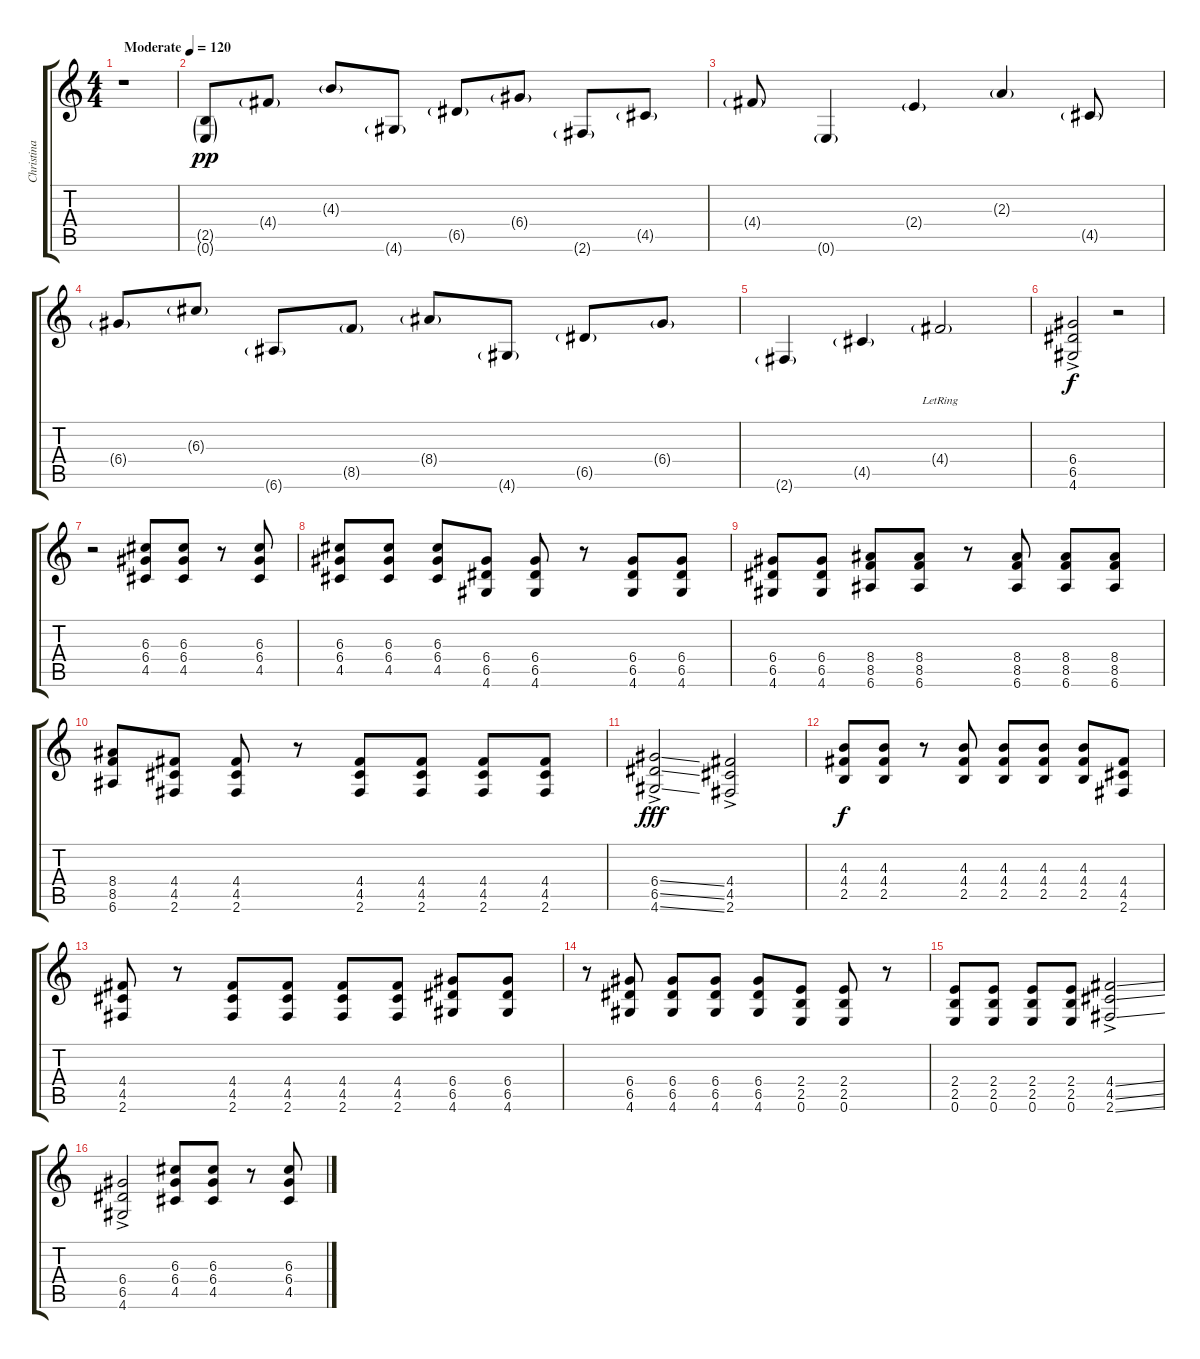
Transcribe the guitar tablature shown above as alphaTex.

\track ("Christina" "Christina") {instrument distortionguitar}
\staff {score tabs}
\tuning (E4 B3 G3 D3 A2 E2) {hide}
\ts (4 4)
\tempo (120 "Moderate")
\clef g2
\ks c
r.1{dy pp instrument distortionguitar} |
(2.5{g} 0.6{g}).8 4.4{g}.8 4.3{g}.8 4.6{g}.8 6.5{g}.8 6.4{g}.8 2.6{g}.8 4.5{g}.8 |
4.4{g}.8 0.6{g}.4 2.4{g}.4 2.3{g}.4 4.5{g}.8 |
6.4{g}.8 6.3{g}.8 6.6{g}.8 8.5{g}.8 8.4{g}.8 4.6{g}.8 6.5{g}.8 6.4{g}.8 |
2.6{g}.4 4.5{g}.4 4.4{g lr}.2 |
(6.4 6.5{ac} 4.6).2{dy f} r.2 |
r.2 (6.3 6.4 4.5).8 (6.3 6.4 4.5).8 r.8 (6.3 6.4 4.5).8 |
(6.3 6.4 4.5).8 (6.3 6.4 4.5).8 (6.3 6.4 4.5).8 (6.4 6.5 4.6).8 (6.4 6.5 4.6).8 r.8 (6.4 6.5 4.6).8 (6.4 6.5 4.6).8 |
(6.4 6.5 4.6).8 (6.4 6.5 4.6).8 (8.4 8.5 6.6).8 (8.4 8.5 6.6).8 r.8 (8.4 8.5 6.6).8 (8.4 8.5 6.6).8 (8.4 8.5 6.6).8 |
(8.4 8.5 6.6).8 (4.4 4.5 2.6).8 (4.4 4.5 2.6).8 r.8 (4.4 4.5 2.6).8 (4.4 4.5 2.6).8 (4.4 4.5 2.6).8 (4.4 4.5 2.6).8 |
(6.4{ss} 6.5{ss ac} 4.6{ss}).2{dy fff} (4.4 4.5 2.6{ac}).2 |
(4.3 4.4 2.5).8{dy f} (4.3 4.4 2.5).8 r.8 (4.3 4.4 2.5).8 (4.3 4.4 2.5).8 (4.3 4.4 2.5).8 (4.3 4.4 2.5).8 (4.4 4.5 2.6).8 |
(4.4 4.5 2.6).8 r.8 (4.4 4.5 2.6).8 (4.4 4.5 2.6).8 (4.4 4.5 2.6).8 (4.4 4.5 2.6).8 (6.4 6.5 4.6).8 (6.4 6.5 4.6).8 |
r.8 (6.4 6.5 4.6).8 (6.4 6.5 4.6).8 (6.4 6.5 4.6).8 (6.4 6.5 4.6).8 (2.4 2.5 0.6).8 (2.4 2.5 0.6).8 r.8 |
(2.4 2.5 0.6).8 (2.4 2.5 0.6).8 (2.4 2.5 0.6).8 (2.4 2.5 0.6).8 (4.4{ss ac} 4.5{ss} 2.6{ss}).2 |
(6.4{ac} 6.5 4.6).2 (6.3 6.4 4.5).8 (6.3 6.4 4.5).8 r.8 (6.3 6.4 4.5).8
